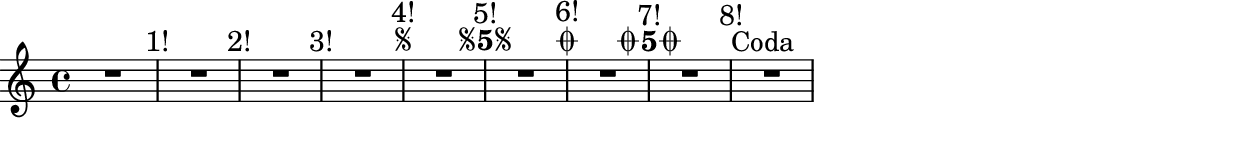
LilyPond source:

%% Generated by lilypond-book
%% Options: [exampleindent=10.16\mm,indent=0\mm,line-width=160\mm]
\include "lilypond-book-preamble.ly"


% ****************************************************************
% Start cut-&-pastable-section
% ****************************************************************

#(ly:set-option 'eps-box-padding 3.000000)



\paper {
  indent = 0\mm
  line-width = 160\mm
  % offset the left padding, also add 1mm as lilypond creates cropped
  % images with a little space on the right
  line-width = #(- line-width (* mm  3.000000) (* mm 1))
}

\layout {
  
}




% ****************************************************************
% ly snippet:
% ****************************************************************
\sourcefilename "/lilypond-2.24.3/input/regression/mark-tracking-conflict-ad-hoc-mark.ly"
\sourcefileline 0
\version "2.23.6"
#(ly:set-option 'warning-as-error #t)

\header {
  texidoc = "LilyPond issues warnings when @code{\\mark @var{markup}}
conflicts with certain other simultaneous marks, and engraves only the
first.

Marks 1! to@tie{}3! should appear alone.  Marks 4! to 8! should appear
with various performance marks."
}

\layout {
  \context {
    \Score
    rehearsalMarkFormatter = #format-mark-numbers
  }
}

\parallelMusic upper,lower {
  R1 \mark "1!" |
  R1 \mark "A!" |
  #(ly:expect-warning (ly:translate-cpp-warning-scheme
                       "conflict with event: `%s'") "ad-hoc-mark-event")
  #(ly:expect-warning (ly:translate-cpp-warning-scheme
                       "discarding event: `%s'") "ad-hoc-mark-event")

  R1 \mark "2!"     |
  R1 \mark \default |
  #(ly:expect-warning (ly:translate-cpp-warning-scheme
                       "conflict with event: `%s'") "ad-hoc-mark-event")
  #(ly:expect-warning (ly:translate-cpp-warning-scheme
                       "discarding event: `%s'") "rehearsal-mark-event")

  R1 \mark "3!" |
  R1 \mark 3    |
  #(ly:expect-warning (ly:translate-cpp-warning-scheme
                       "conflict with event: `%s'") "ad-hoc-mark-event")
  #(ly:expect-warning (ly:translate-cpp-warning-scheme
                       "discarding event: `%s'") "rehearsal-mark-event")

  R1 \mark "4!"     |
  R1 \segnoMark \default |
  % no warning

  R1 \mark "5!" |
  R1 \segnoMark 5 |
  % no warning

  R1 \mark "6!"     |
  R1 \codaMark \default |
  % no warning

  R1 \mark "7!" |
  R1 \codaMark 5 |
  % no warning

  R1 \mark "8!" |
  R1 \sectionLabel "Coda" |
  % no warning

  R1 |
  R1 |
}

\new Staff <<
  \new Voice \upper
  \new Voice \lower
>>



% ****************************************************************
% end ly snippet
% ****************************************************************
